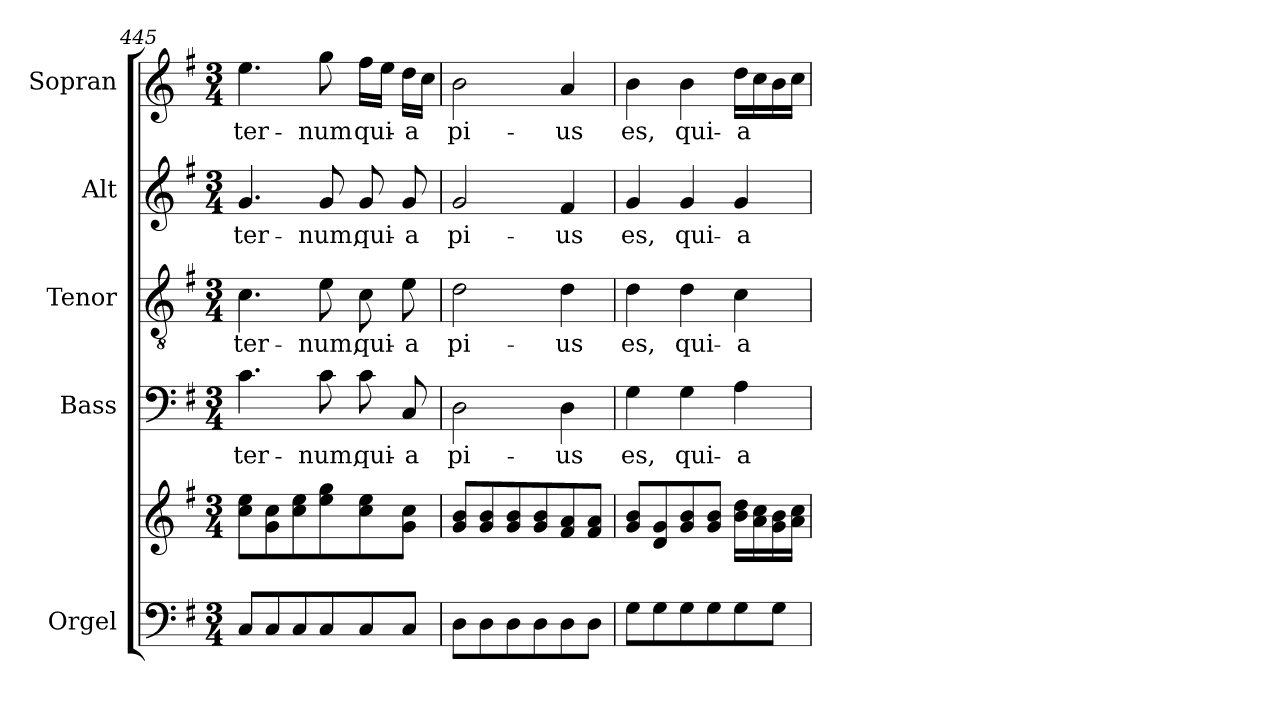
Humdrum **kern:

**kern	**kern	**kern	**text	**kern	**text	**kern	**text	**kern	**text
*part5	*part5	*part4	*part4	*part3	*part3	*part2	*part2	*part1	*part1
*staff6	*staff5	*staff4	*staff4	*staff3	*staff3	*staff2	*staff2	*staff1	*staff1
*I"Orgel	*	*I"Bass	*	*I"Tenor	*	*I"Alt	*	*I"Sopran	*
*I'Org.	*	*I'B.	*	*I'T.	*	*I'A.	*	*I'S.	*
!!LO:LB:g=z
*clefF4	*clefG2	*clefF4	*	*clefGv2	*	*clefG2	*	*clefG2	*
*k[f#]	*k[f#]	*k[f#]	*	*k[f#]	*	*k[f#]	*	*k[f#]	*
*G:	*G:	*G:	*	*G:	*	*G:	*	*G:	*
*M3/4	*M3/4	*M3/4	*	*M3/4	*	*M3/4	*	*M3/4	*
=445	=445	=445	=445	=445	=445	=445	=445	=445	=445
!	!	!	!LO:LY:b	!	!LO:LY:b	!	!LO:LY:b	!	!LO:LY:b
8C/L	8cc\ 8ee\L	4.c\	-ter-	4.c\	-ter-	4.g/	-ter-	4.ee\	-ter-
8C/	8g\ 8cc\	.	.	.	.	.	.	.	.
8C/	8cc\ 8ee\	.	.	.	.	.	.	.	.
!	!	!	!LO:LY:b	!	!LO:LY:b	!	!LO:LY:b	!	!LO:LY:b
8C/	8ee\ 8gg\	8c\	-num,	8e\	-num,	8g/	-num,	8gg\	-num
!	!	!	!LO:LY:b	!	!LO:LY:b	!	!LO:LY:b	!	!LO:LY:b
8C/	8cc\ 8ee\	8c\	qui-	8c\	qui-	8g/	qui-	16ff#\LL	qui-
.	.	.	.	.	.	.	.	16ee\JJ	.
!	!	!	!LO:LY:b	!	!LO:LY:b	!	!LO:LY:b	!	!LO:LY:b
8C/J	8g\ 8cc\J	8C/	-a	8e\	-a	8g/	-a	16dd\LL	-a
.	.	.	.	.	.	.	.	16cc\JJ	.
=446	=446	=446	=446	=446	=446	=446	=446	=446	=446
!	!	!	!LO:LY:b	!	!LO:LY:b	!	!LO:LY:b	!	!LO:LY:b
8D\L	8g/ 8b/L	2D\	pi-	2d\	pi-	2g/	pi-	2b\	pi-
8D\	8g/ 8b/	.	.	.	.	.	.	.	.
8D\	8g/ 8b/	.	.	.	.	.	.	.	.
8D\	8g/ 8b/	.	.	.	.	.	.	.	.
!	!	!	!LO:LY:b	!	!LO:LY:b	!	!LO:LY:b	!	!LO:LY:b
8D\	8f#/ 8a/	4D\	-us	4d\	-us	4f#/	-us	4a/	-us
8D\J	8f#/ 8a/J	.	.	.	.	.	.	.	.
=447	=447	=447	=447	=447	=447	=447	=447	=447	=447
!	!	!	!LO:LY:b	!	!LO:LY:b	!	!LO:LY:b	!	!LO:LY:b
8G\L	8g/ 8b/L	4G\	es,	4d\	es,	4g/	es,	4b\	es,
8G\	8d/ 8g/	.	.	.	.	.	.	.	.
!	!	!	!LO:LY:b	!	!LO:LY:b	!	!LO:LY:b	!	!LO:LY:b
8G\	8g/ 8b/	4G\	qui-	4d\	qui-	4g/	qui-	4b\	qui-
8G\	8g/ 8b/J	.	.	.	.	.	.	.	.
!	!	!	!LO:LY:b	!	!LO:LY:b	!	!LO:LY:b	!	!LO:LY:b
8G\	16b\ 16dd\LL	4A\	-a	4c\	-a	4g/	-a	16dd\LL	-a
.	16a\ 16cc\	.	.	.	.	.	.	16cc\	.
8G\J	16g\ 16b\	.	.	.	.	.	.	16b\	.
.	16a\ 16cc\JJ	.	.	.	.	.	.	16cc\JJ	.
=	=	=	=	=	=	=	=	=	=
*-	*-	*-	*-	*-	*-	*-	*-	*-	*-
